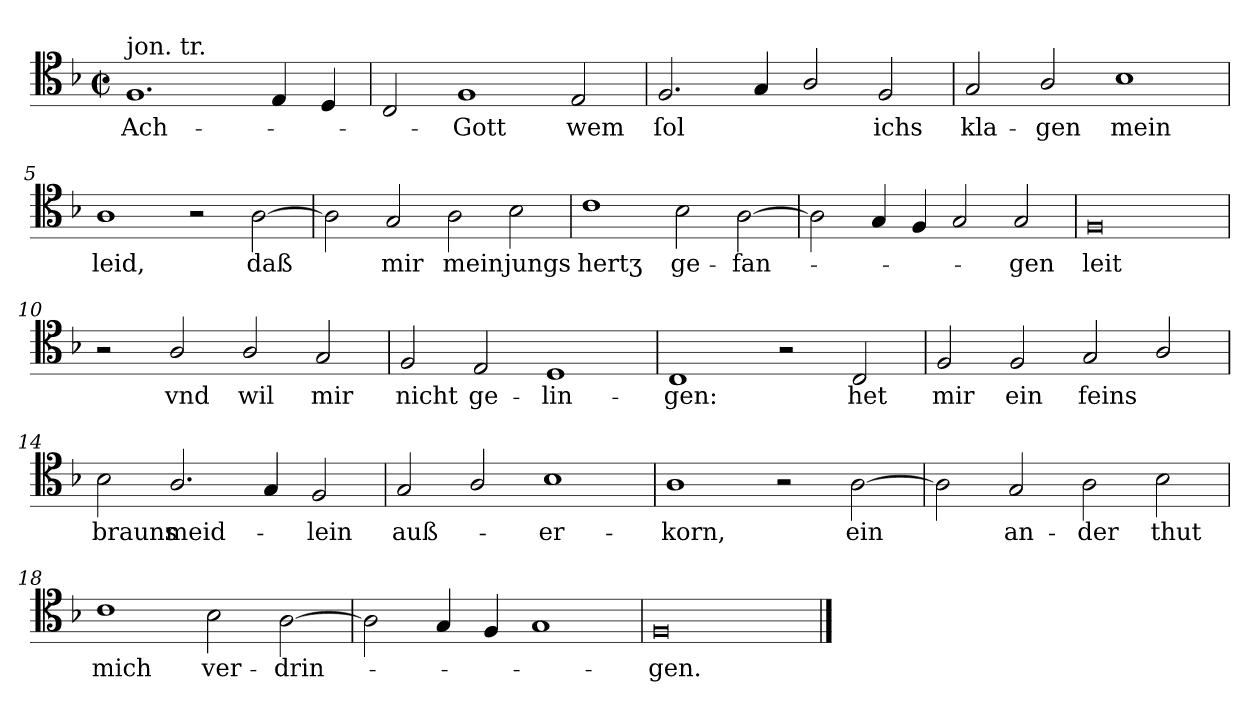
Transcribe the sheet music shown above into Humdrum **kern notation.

**kern	**text
*part1	*part1
*staff1	*staff1
*clefC4	*
*k[b-]	*
*F:ion	*
*M4/2	*
*met(c|)	*
=1	=1
!LO:TX:a:t=jon. tr.	!
1.F	Ach-
4E	.
4D	.
=2	=2
2C	.
1F	-Gott
2E	wem
=3	=3
2.F	ſol
4G	.
2A/	.
2F	ichs
=4	=4
2G	kla-
2A/	-gen
1B-	mein
=5	=5
1A	leid,
2r	.
[2A	daß
=6	=6
2A]	.
2G	mir
2A	mein
2B-	jungs
=7	=7
1c	hertʒ
2B-	ge-
[2A	-fan-
=8	=8
2A]	.
4G	.
4F	.
2G	.
2G	-gen
=9	=9
0F	leit
=10	=10
2r	.
2A/	vnd
2A/	wil
2G	mir
=11	=11
2F	nicht
2E	ge-
1D	-lin-
=12	=12
1C	-gen:
2r	.
2C	het
=13	=13
2F	mir
2F	ein
2G	feins
2A/	.
=14	=14
2B-	brauns
2.A/	meid-
4G	.
2F	-lein
=15	=15
2G	auß-
2A/	.
1B-	-er-
=16	=16
1A	-korn,
2r	.
[2A	ein
=17	=17
2A]	.
2G	an-
2A	-der
2B-	thut
=18	=18
1c	mich
2B-	ver-
[2A	-drin-
=19	=19
2A]	.
4G	.
4F	.
1G	.
=20	=20
0F/	-gen.
==	==
*-	*-
